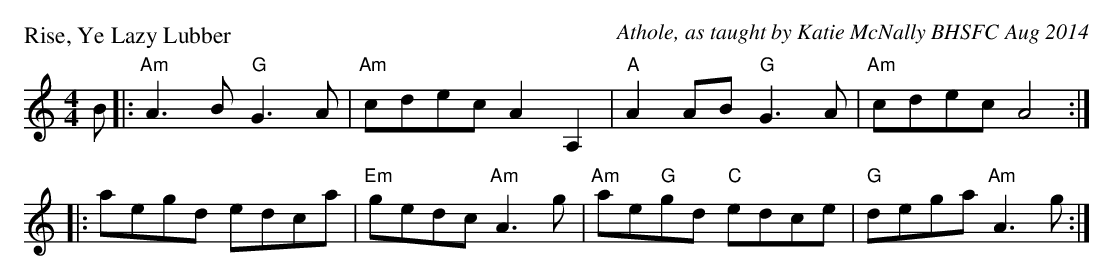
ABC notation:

X:1
P: Rise, Ye Lazy Lubber
C: Athole, as taught by Katie McNally BHSFC Aug 2014
M: 4/4
L: 1/8
K: Am
B|:"Am"A3 B "G"G3 A|"Am"cdec A2 A,2|"A"A2 AB "G"G3 A|"Am"cdec A4:|
|: aegd edca|"Em"gedc "Am"A3 g|"Am"ae"G"gd "C"edce|"G"dega "Am"A3 g:|
